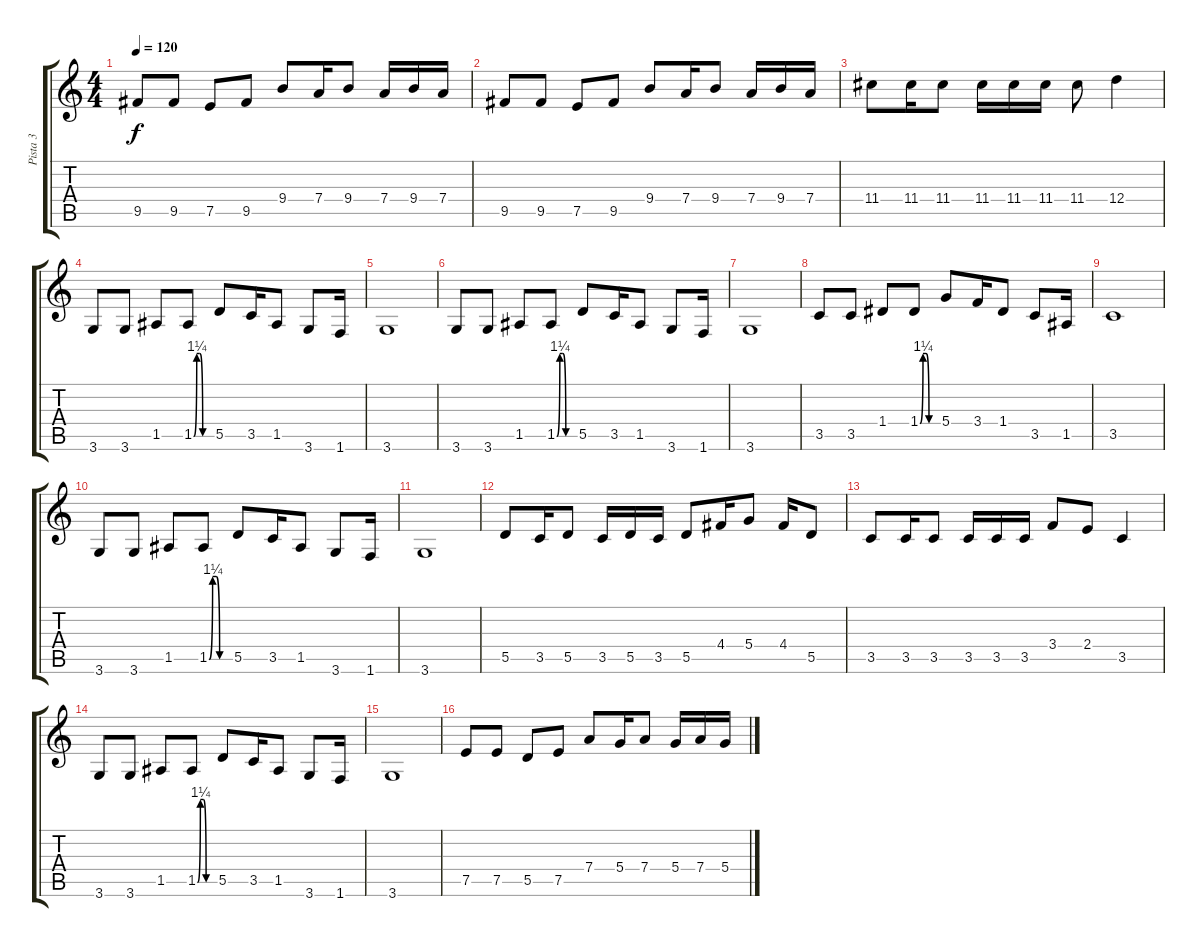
\track ("Pista 3" "Pista 3") {instrument overdrivenguitar}
\staff {score tabs}
\tuning (E4 B3 G3 D3 A2 E2) {hide}
\ts (4 4)
\tempo 120
\clef g2
\ks c
9.5.8{dy f} 9.5.8 7.5.8 9.5.8 9.4.8 7.4.16 9.4.8 7.4.16 9.4.16 7.4.16 |
9.5.8 9.5.8 7.5.8 9.5.8 9.4.8 7.4.16 9.4.8 7.4.16 9.4.16 7.4.16 |
11.4.8 11.4.16 11.4.8 11.4.16 11.4.16 11.4.16 11.4.8 12.4.4 |
3.6.8 3.6.8 1.5.8 1.5{be (custom 0 0 10 5 20 5 30 0 60 0)}.8 5.5.8 3.5.16 1.5.8 3.6.8 1.6.16 |
3.6.1 |
3.6.8 3.6.8 1.5.8 1.5{be (custom 0 0 10 5 20 5 30 0 60 0)}.8 5.5.8 3.5.16 1.5.8 3.6.8 1.6.16 |
3.6.1 |
3.5.8 3.5.8 1.4.8 1.4{be (custom 0 0 10 5 20 5 30 0 60 0)}.8 5.4.8 3.4.16 1.4.8 3.5.8 1.5.16 |
3.5.1 |
3.6.8 3.6.8 1.5.8 1.5{be (custom 0 0 10 5 20 5 30 0 60 0)}.8 5.5.8 3.5.16 1.5.8 3.6.8 1.6.16 |
3.6.1 |
5.5.8 3.5.16 5.5.8 3.5.16 5.5.16 3.5.16 5.5.8 4.4.16 5.4.8 4.4.16 5.5.8 |
3.5.8 3.5.16 3.5.8 3.5.16 3.5.16 3.5.16 3.4.8 2.4.8 3.5.4 |
3.6.8 3.6.8 1.5.8 1.5{be (custom 0 0 10 5 20 5 30 0 60 0)}.8 5.5.8 3.5.16 1.5.8 3.6.8 1.6.16 |
3.6.1 |
7.5.8 7.5.8 5.5.8 7.5.8 7.4.8 5.4.16 7.4.8 5.4.16 7.4.16 5.4.16
